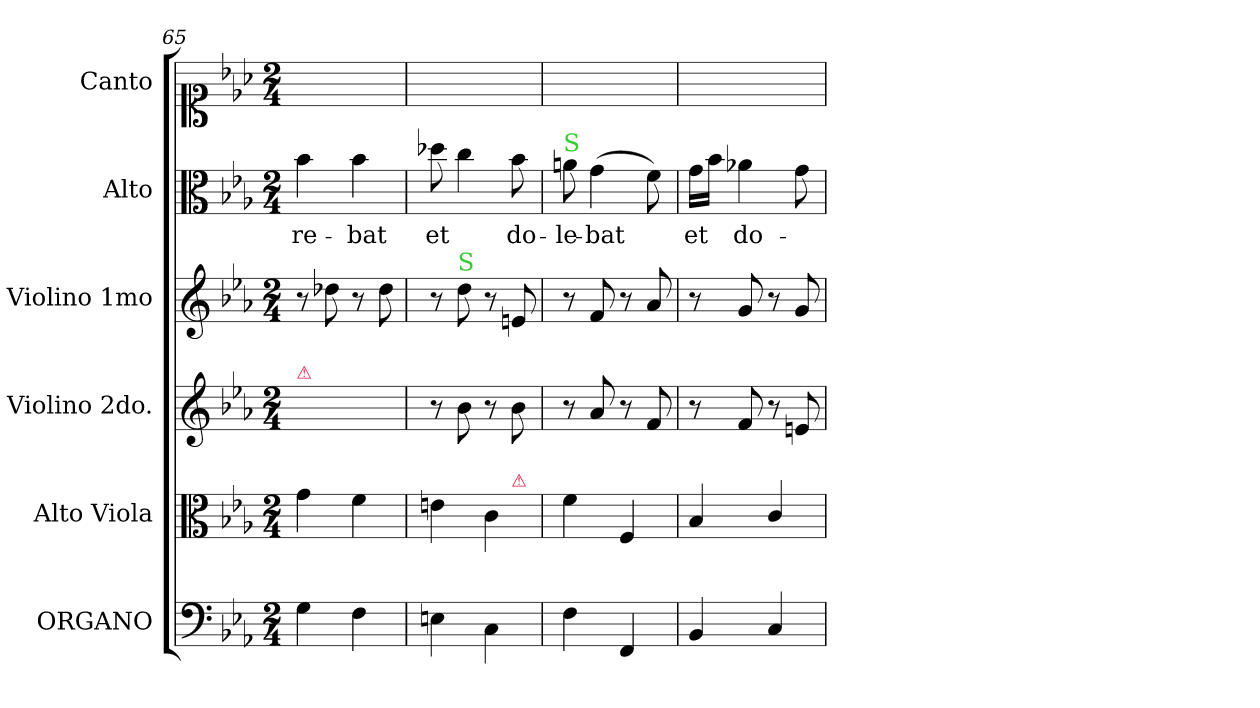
**kern	**kern	**kern	**kern	**kern	**text	**kern
*part6	*part5	*part4	*part3	*part2	*part2	*part1
*staff6	*staff5	*staff4	*staff3	*staff2	*staff2	*staff1
*I"ORGANO	*I"Alto Viola	*I"Violino 2do.	*I"Violino 1mo	*I"Alto	*	*I"Canto
*I'org	*I'a-vla	*I'vl 2	*I'vl 1	*I'A	*	*
*clefF4	*clefC3	*clefG2	*clefG2	*clefC3	*	*clefC1
*k[b-e-a-]	*k[b-e-a-]	*k[b-e-a-]	*k[b-e-a-]	*k[b-e-a-]	*	*k[b-e-a-]
*E-:	*E-:	*E-:	*E-:	*E-:	*	*E-:
*M2/4	*M2/4	*M2/4	*M2/4	*M2/4	*	*M2/4
=65	=65	=65	=65	=65	=65	=65
!	!	!LO:TX:a:color=crimson:t=⚠	!	!	!	!
4G\	4g\	8ryy	8r	4b-\	-re-	2ryy
.	.	8b-\yy	8dd-X\	.	.	.
4F\	4f\	8ryy	8r	4b-\	-bat	.
.	.	8b-\yy	8dd-\	.	.	.
=66	=66	=66	=66	=66	=66	=66
*	*^	*	*	*	*	*
4En\	4en\	4.ryy	8r	8r	8dd-X\	et	2ryy
!	!	!	!	!LO:TX:a:color=limegreen:t=S	!	!	!
.	.	.	8b-\	8dd\	4cc\	.	.
4C\	4c\	.	8r	8r	.	.	.
!	!	!LO:TX:a:color=crimson:t=⚠	!	!	!	!	!
.	.	8ryy	8b-\	8en/	8b-\	do-	.
=67	=67	=67	=67	=67	=67	=67	=67
!	!	!	!	!	!LO:TX:a:color=limegreen:t=S	!	!
*	*v	*v	*	*	*	*	*
4F\	4f\	8r	8r	8a\	-le-	2ryy
.	.	8a-/	8f/	(4g\	-bat	.
4FF/	4F/	8r	8r	.	.	.
.	.	8f/	8a-/	8f\)	.	.
=68	=68	=68	=68	=68	=68	=68
4BB-/	4B-/	8r	8r	16g\LL	et	2ryy
.	.	.	.	16b-\JJ	.	.
.	.	8f/	8g/	4a-X\	do-	.
4C/	4c/	8r	8r	.	.	.
.	.	8en/	8g/	8g\	.	.
=	=	=	=	=	=	=
*-	*-	*-	*-	*-	*-	*-
